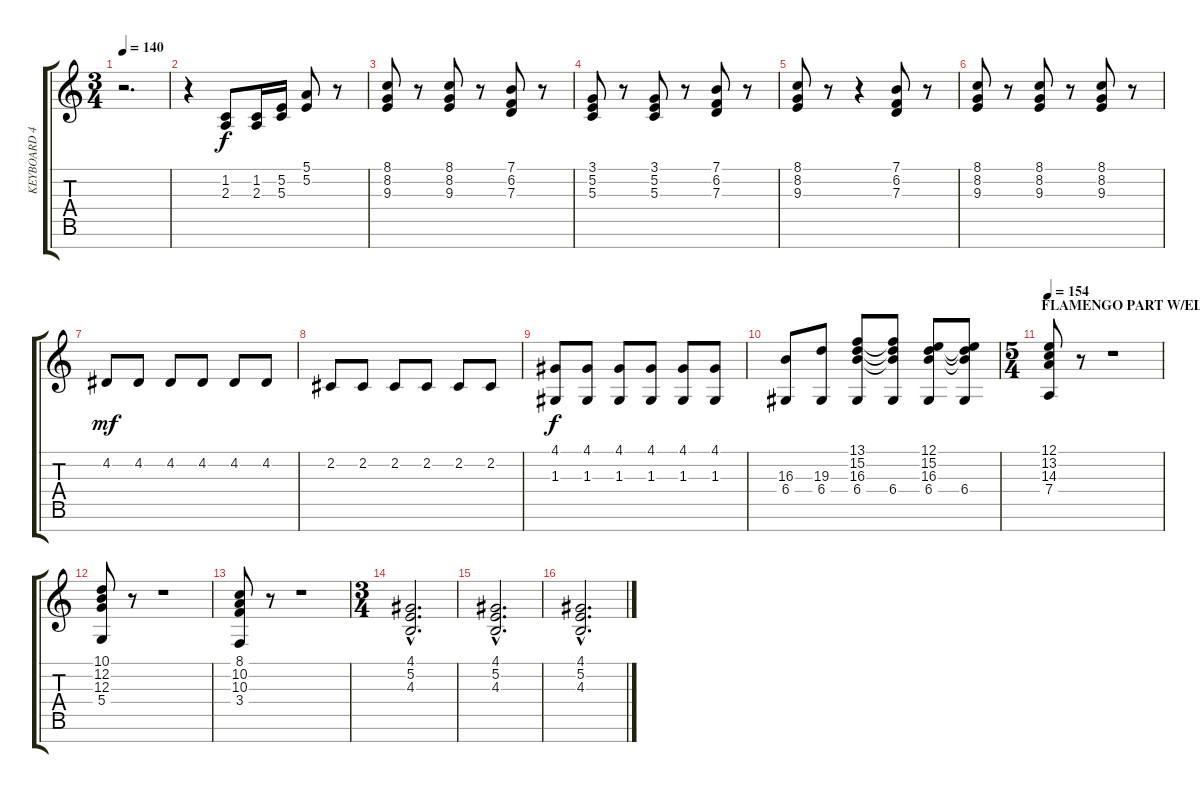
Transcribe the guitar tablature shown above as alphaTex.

\track ("KEYBOARD 4" "KEYBOARD 4") {instrument brasssection}
\staff {score tabs}
\tuning (E4 B3 G3 D3 A2 E2 B1) {hide}
\ts (3 4)
\tempo 140
\clef g2
\ks c
r.2{d dy f} |
r.4 (1.2 2.3).8 (1.2 2.3).16 (5.2 5.3).16 (5.1 5.2).8 r.8 |
(8.1 8.2 9.3).8 r.8 (8.1 8.2 9.3).8 r.8 (7.1 6.2 7.3).8 r.8 |
(3.1 5.2 5.3).8 r.8 (3.1 5.2 5.3).8 r.8 (7.1 6.2 7.3).8 r.8 |
(8.1 8.2 9.3).8 r.8 r.4 (7.1 6.2 7.3).8 r.8 |
(8.1 8.2 9.3).8 r.8 (8.1 8.2 9.3).8 r.8 (8.1 8.2 9.3).8 r.8 |
4.2.8{dy mf volume 11 instrument brasssection} 4.2.8 4.2.8 4.2.8 4.2.8 4.2.8 |
2.2.8 2.2.8 2.2.8 2.2.8 2.2.8 2.2.8 |
(4.1 1.3).8{dy f} (4.1 1.3).8 (4.1 1.3).8 (4.1 1.3).8 (4.1 1.3).8 (4.1 1.3).8 |
(16.3 6.4).8 (19.3 6.4).8 (13.1 15.2 16.3 6.4).8 (13.1{t} 15.2{t} 16.3{t} 6.4).8 (12.1 15.2 16.3 6.4).8 (12.1{t} 15.2{t} 16.3{t} 6.4).8 |
\ts (5 4)
\section ("" "FLAMENGO PART W/ELEC.GTRS.")
\tempo 154
(12.1 13.2 14.3 7.4).8 r.8 r.1 |
(10.1 12.2 12.3 5.4).8 r.8 r.1 |
(8.1 10.2 10.3 3.4).8 r.8 r.1 |
\ts (3 4)
(4.1{hac} 5.2{hac} 4.3{hac}).2{d} |
(4.1{hac} 5.2{hac} 4.3{hac}).2{d} |
(4.1{hac} 5.2{hac} 4.3{hac}).2{d}
